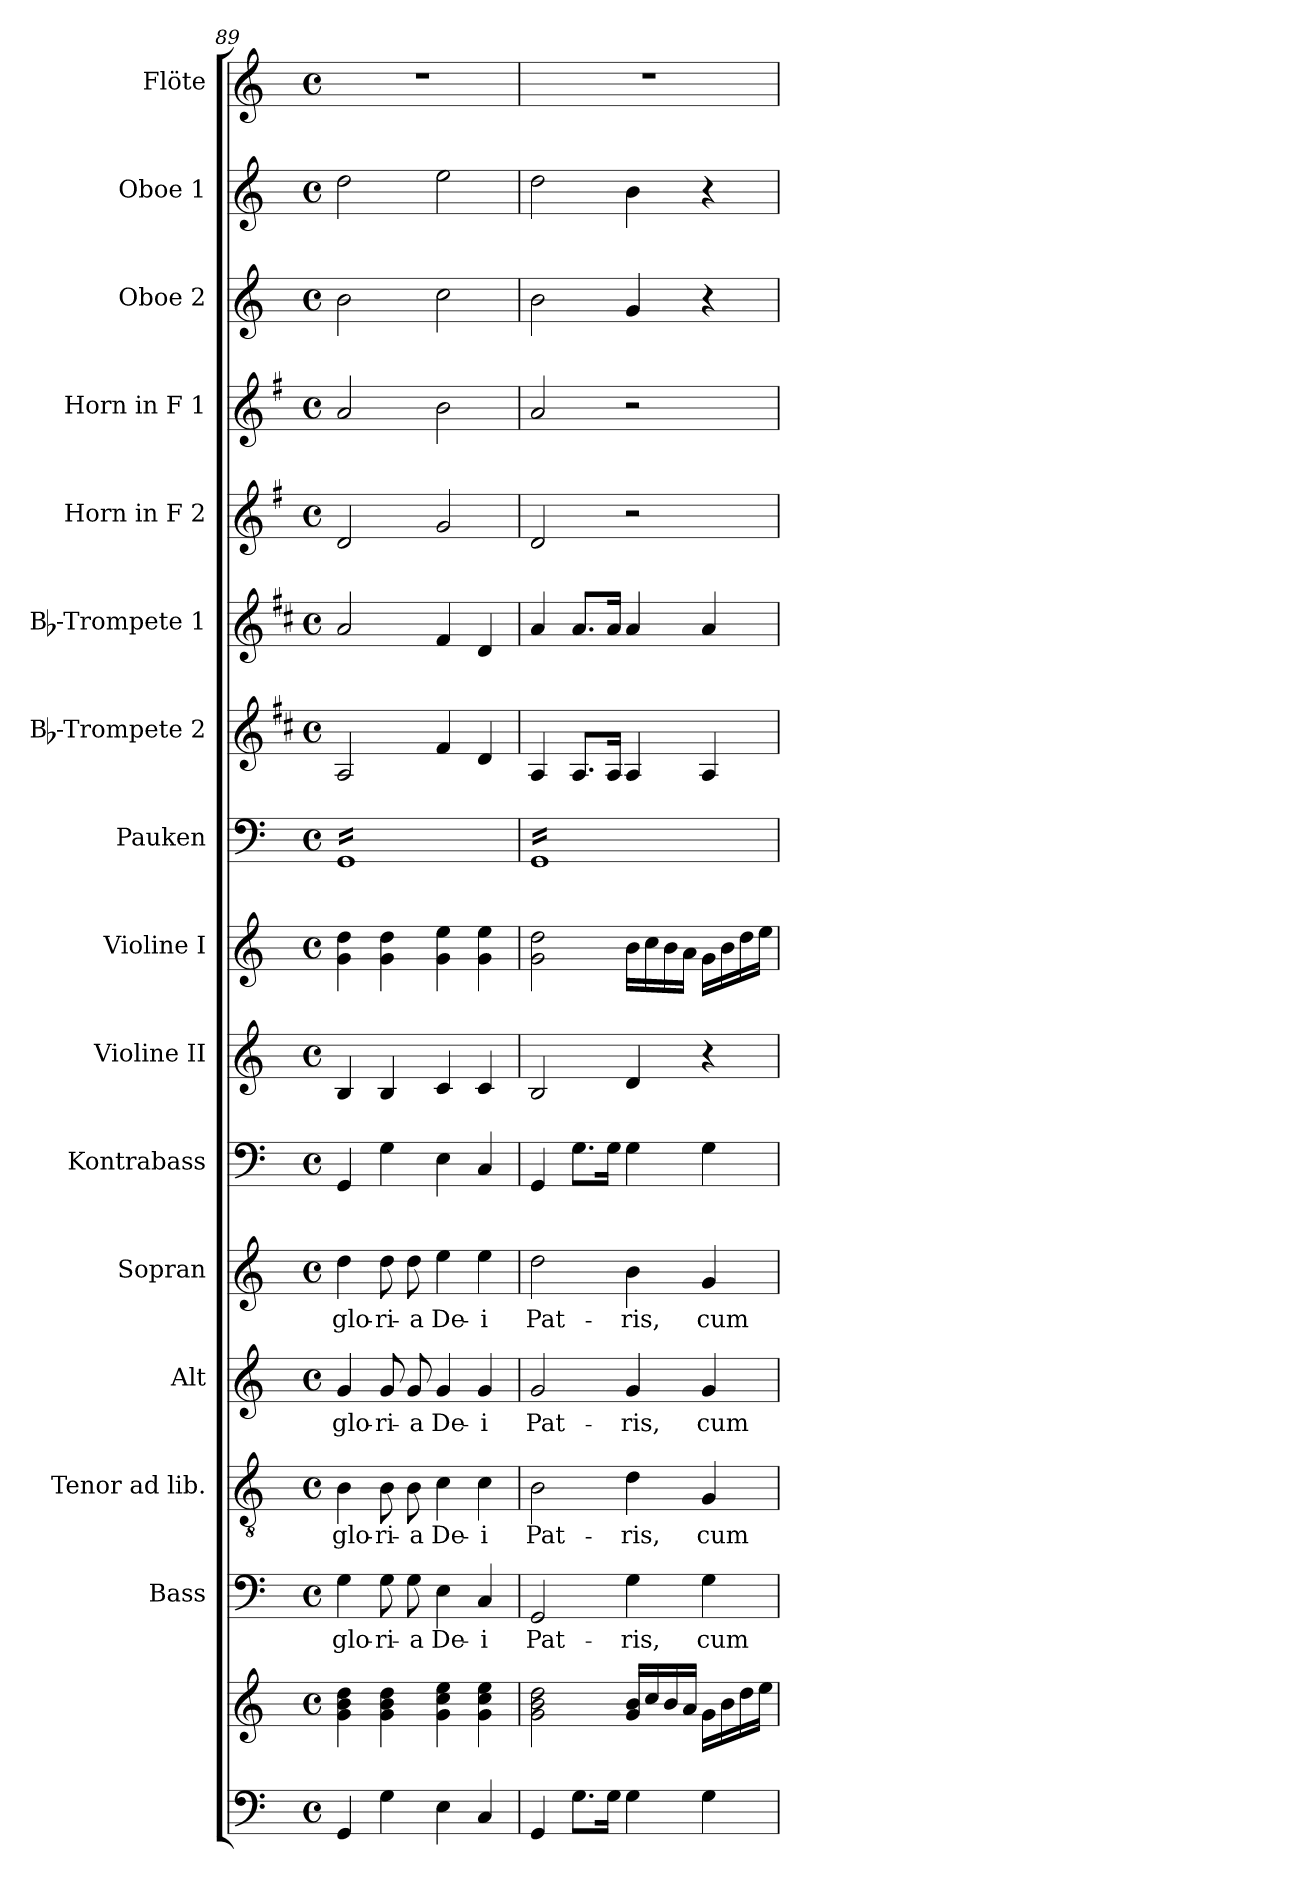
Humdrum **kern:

**kern	**kern	**kern	**text	**kern	**text	**kern	**text	**kern	**text	**kern	**kern	**kern	**kern	**kern	**kern	**kern	**kern	**kern	**kern	**kern
*part16	*part16	*part15	*part15	*part14	*part14	*part13	*part13	*part12	*part12	*part11	*part10	*part9	*part8	*part7	*part6	*part5	*part4	*part3	*part2	*part1
*staff17	*staff16	*staff15	*staff15	*staff14	*staff14	*staff13	*staff13	*staff12	*staff12	*staff11	*staff10	*staff9	*staff8	*staff7	*staff6	*staff5	*staff4	*staff3	*staff2	*staff1
*	*	*I"Bass	*	*I"Tenor ad lib.	*	*I"Alt	*	*I"Sopran	*	*I"Kontrabass	*I"Violine II	*I"Violine I	*I"Pauken	*I"Bb-Trompete 2	*I"Bb-Trompete 1	*I"Horn in F 2	*I"Horn in F 1	*I"Oboe 2	*I"Oboe 1	*I"Flöte
*	*	*I'B.	*	*I'T.	*	*I'A.	*	*I'S.	*	*I'Kb.	*I'Vl. II	*I'Vl. I	*I'Pk.	*I'Bb Trp. 2	*I'Bb Trp. 1	*	*	*I'Ob. 2	*I'Ob. 1	*I'Fl.
!!LO:PB:g=z
*clefF4	*clefG2	*clefF4	*	*clefGv2	*	*clefG2	*	*clefG2	*	*clefF4	*clefG2	*clefG2	*clefF4	*clefG2	*clefG2	*clefG2	*clefG2	*clefG2	*clefG2	*clefG2
*	*	*	*	*	*	*	*	*	*	*ITrd7c12	*	*	*	*ITrd1c2	*ITrd1c2	*ITrd4c7	*ITrd4c7	*	*	*
*k[]	*k[]	*k[]	*	*k[]	*	*k[]	*	*k[]	*	*k[]	*k[]	*k[]	*k[]	*k[]	*k[]	*k[]	*k[]	*k[]	*k[]	*k[]
*C:	*C:	*C:	*	*C:	*	*C:	*	*C:	*	*C:	*C:	*C:	*C:	*C:	*C:	*C:	*C:	*C:	*C:	*C:
*M4/4	*M4/4	*M4/4	*	*M4/4	*	*M4/4	*	*M4/4	*	*M4/4	*M4/4	*M4/4	*M4/4	*M4/4	*M4/4	*M4/4	*M4/4	*M4/4	*M4/4	*M4/4
*met(c)	*met(c)	*met(c)	*	*met(c)	*	*met(c)	*	*met(c)	*	*met(c)	*met(c)	*met(c)	*met(c)	*met(c)	*met(c)	*met(c)	*met(c)	*met(c)	*met(c)	*met(c)
=89	=89	=89	=89	=89	=89	=89	=89	=89	=89	=89	=89	=89	=89	=89	=89	=89	=89	=89	=89	=89
!	!	!	!LO:LY:b	!	!LO:LY:b	!	!LO:LY:b	!	!LO:LY:b	!	!	!	!	!	!	!	!	!	!	!
*	*	*	*	*	*	*	*	*	*	*	*	*	*tremolo	*	*	*	*	*	*	*
4GG/	4g\ 4b\ 4dd\	4G\	glo-	4B\	glo-	4g/	glo-	4dd\	glo-	4GGG/	4B/	4g\ 4dd\	16GGLL	2G/	2g/	2G/	2d/	2b\	2dd\	1r
.	.	.	.	.	.	.	.	.	.	.	.	.	16GG	.	.	.	.	.	.	.
.	.	.	.	.	.	.	.	.	.	.	.	.	16GG	.	.	.	.	.	.	.
.	.	.	.	.	.	.	.	.	.	.	.	.	16GG	.	.	.	.	.	.	.
!	!	!	!LO:LY:b	!	!LO:LY:b	!	!LO:LY:b	!	!LO:LY:b	!	!	!	!	!	!	!	!	!	!	!
4G\	4g\ 4b\ 4dd\	8G\	-ri-	8B\	-ri-	8g/	-ri-	8dd\	-ri-	4GG\	4B/	4g\ 4dd\	16GG	.	.	.	.	.	.	.
.	.	.	.	.	.	.	.	.	.	.	.	.	16GG	.	.	.	.	.	.	.
!	!	!	!LO:LY:b	!	!LO:LY:b	!	!LO:LY:b	!	!LO:LY:b	!	!	!	!	!	!	!	!	!	!	!
.	.	8G\	-a	8B\	-a	8g/	-a	8dd\	-a	.	.	.	16GG	.	.	.	.	.	.	.
.	.	.	.	.	.	.	.	.	.	.	.	.	16GG	.	.	.	.	.	.	.
!	!	!	!LO:LY:b	!	!LO:LY:b	!	!LO:LY:b	!	!LO:LY:b	!	!	!	!	!	!	!	!	!	!	!
4E\	4g\ 4cc\ 4ee\	4E\	De-	4c\	De-	4g/	De-	4ee\	De-	4EE\	4c/	4g\ 4ee\	16GG	4e/	4e/	2c/	2e\	2cc\	2ee\	.
.	.	.	.	.	.	.	.	.	.	.	.	.	16GG	.	.	.	.	.	.	.
.	.	.	.	.	.	.	.	.	.	.	.	.	16GG	.	.	.	.	.	.	.
.	.	.	.	.	.	.	.	.	.	.	.	.	16GG	.	.	.	.	.	.	.
!	!	!	!LO:LY:b	!	!LO:LY:b	!	!LO:LY:b	!	!LO:LY:b	!	!	!	!	!	!	!	!	!	!	!
4C/	4g\ 4cc\ 4ee\	4C/	-i	4c\	-i	4g/	-i	4ee\	-i	4CC/	4c/	4g\ 4ee\	16GG	4c/	4c/	.	.	.	.	.
.	.	.	.	.	.	.	.	.	.	.	.	.	16GG	.	.	.	.	.	.	.
.	.	.	.	.	.	.	.	.	.	.	.	.	16GG	.	.	.	.	.	.	.
.	.	.	.	.	.	.	.	.	.	.	.	.	16GGJJ	.	.	.	.	.	.	.
=90	=90	=90	=90	=90	=90	=90	=90	=90	=90	=90	=90	=90	=90	=90	=90	=90	=90	=90	=90	=90
!	!	!	!LO:LY:b	!	!LO:LY:b	!	!LO:LY:b	!	!LO:LY:b	!	!	!	!	!	!	!	!	!	!	!
4GG/	2g\ 2b\ 2dd\	2GG/	Pat-	2B\	Pat-	2g/	Pat-	2dd\	Pat-	4GGG/	2B/	2g\ 2dd\	16GGLL	4G/	4g/	2G/	2d/	2b\	2dd\	1r
.	.	.	.	.	.	.	.	.	.	.	.	.	16GG	.	.	.	.	.	.	.
.	.	.	.	.	.	.	.	.	.	.	.	.	16GG	.	.	.	.	.	.	.
.	.	.	.	.	.	.	.	.	.	.	.	.	16GG	.	.	.	.	.	.	.
8.G\L	.	.	.	.	.	.	.	.	.	8.GG\L	.	.	16GG	8.G/L	8.g/L	.	.	.	.	.
.	.	.	.	.	.	.	.	.	.	.	.	.	16GG	.	.	.	.	.	.	.
.	.	.	.	.	.	.	.	.	.	.	.	.	16GG	.	.	.	.	.	.	.
16G\Jk	.	.	.	.	.	.	.	.	.	16GG\Jk	.	.	16GG	16G/Jk	16g/Jk	.	.	.	.	.
!	!	!	!LO:LY:b	!	!LO:LY:b	!	!LO:LY:b	!	!LO:LY:b	!	!	!	!	!	!	!	!	!	!	!
4G\	16g/ 16b/LL	4G\	-ris,	4d\	-ris,	4g/	-ris,	4b\	-ris,	4GG\	4d/	16b\LL	16GG	4G/	4g/	2r	2r	4g/	4b\	.
.	16cc/	.	.	.	.	.	.	.	.	.	.	16cc\	16GG	.	.	.	.	.	.	.
.	16b/	.	.	.	.	.	.	.	.	.	.	16b\	16GG	.	.	.	.	.	.	.
.	16a/JJ	.	.	.	.	.	.	.	.	.	.	16a\JJ	16GG	.	.	.	.	.	.	.
!	!	!	!LO:LY:b	!	!LO:LY:b	!	!LO:LY:b	!	!LO:LY:b	!	!	!	!	!	!	!	!	!	!	!
4G\	16g\LL	4G\	cum	4G/	cum	4g/	cum	4g/	cum	4GG\	4r	16g\LL	16GG	4G/	4g/	.	.	4r	4r	.
.	16b\	.	.	.	.	.	.	.	.	.	.	16b\	16GG	.	.	.	.	.	.	.
.	16dd\	.	.	.	.	.	.	.	.	.	.	16dd\	16GG	.	.	.	.	.	.	.
.	16ee\JJ	.	.	.	.	.	.	.	.	.	.	16ee\JJ	16GGJJ	.	.	.	.	.	.	.
*	*	*	*	*	*	*	*	*	*	*	*	*	*Xtremolo	*	*	*	*	*	*	*
=	=	=	=	=	=	=	=	=	=	=	=	=	=	=	=	=	=	=	=	=
*-	*-	*-	*-	*-	*-	*-	*-	*-	*-	*-	*-	*-	*-	*-	*-	*-	*-	*-	*-	*-
